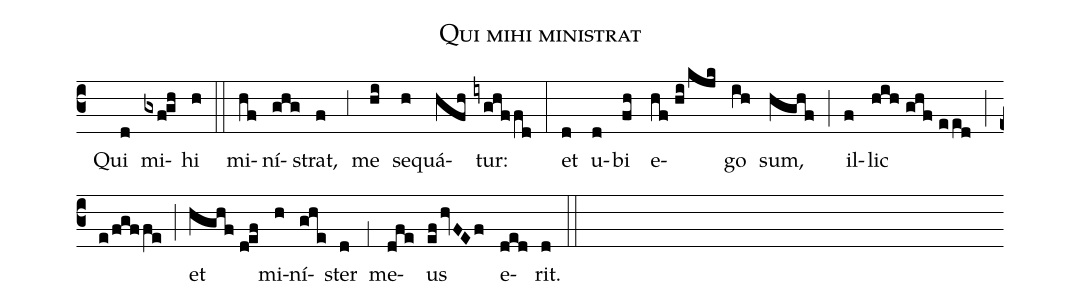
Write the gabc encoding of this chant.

name:Qui mihi ministrat;
mode:V;
office-part:Communiones;
%%
(c3) () Qui(d) mi(gxf!gh)hi(h) (::) mi(hf)ní(ghg)strat,(f) (,3) me(hi) se(h)quá(hfh)tur:(iyghffd) (:) et(d) u(d)bi(fh) e(hf//hi/kjk)go(ih) sum,(hghf) (;) il(f)lic(hih//ghf//eed) (;) (e/fgffe) (;) et(hghf//d!ef) mi(h)ní(ghe)ster(d) (,1) me(dfe)us(ef/hvFEf) e(ded)rit.(d) (::)
